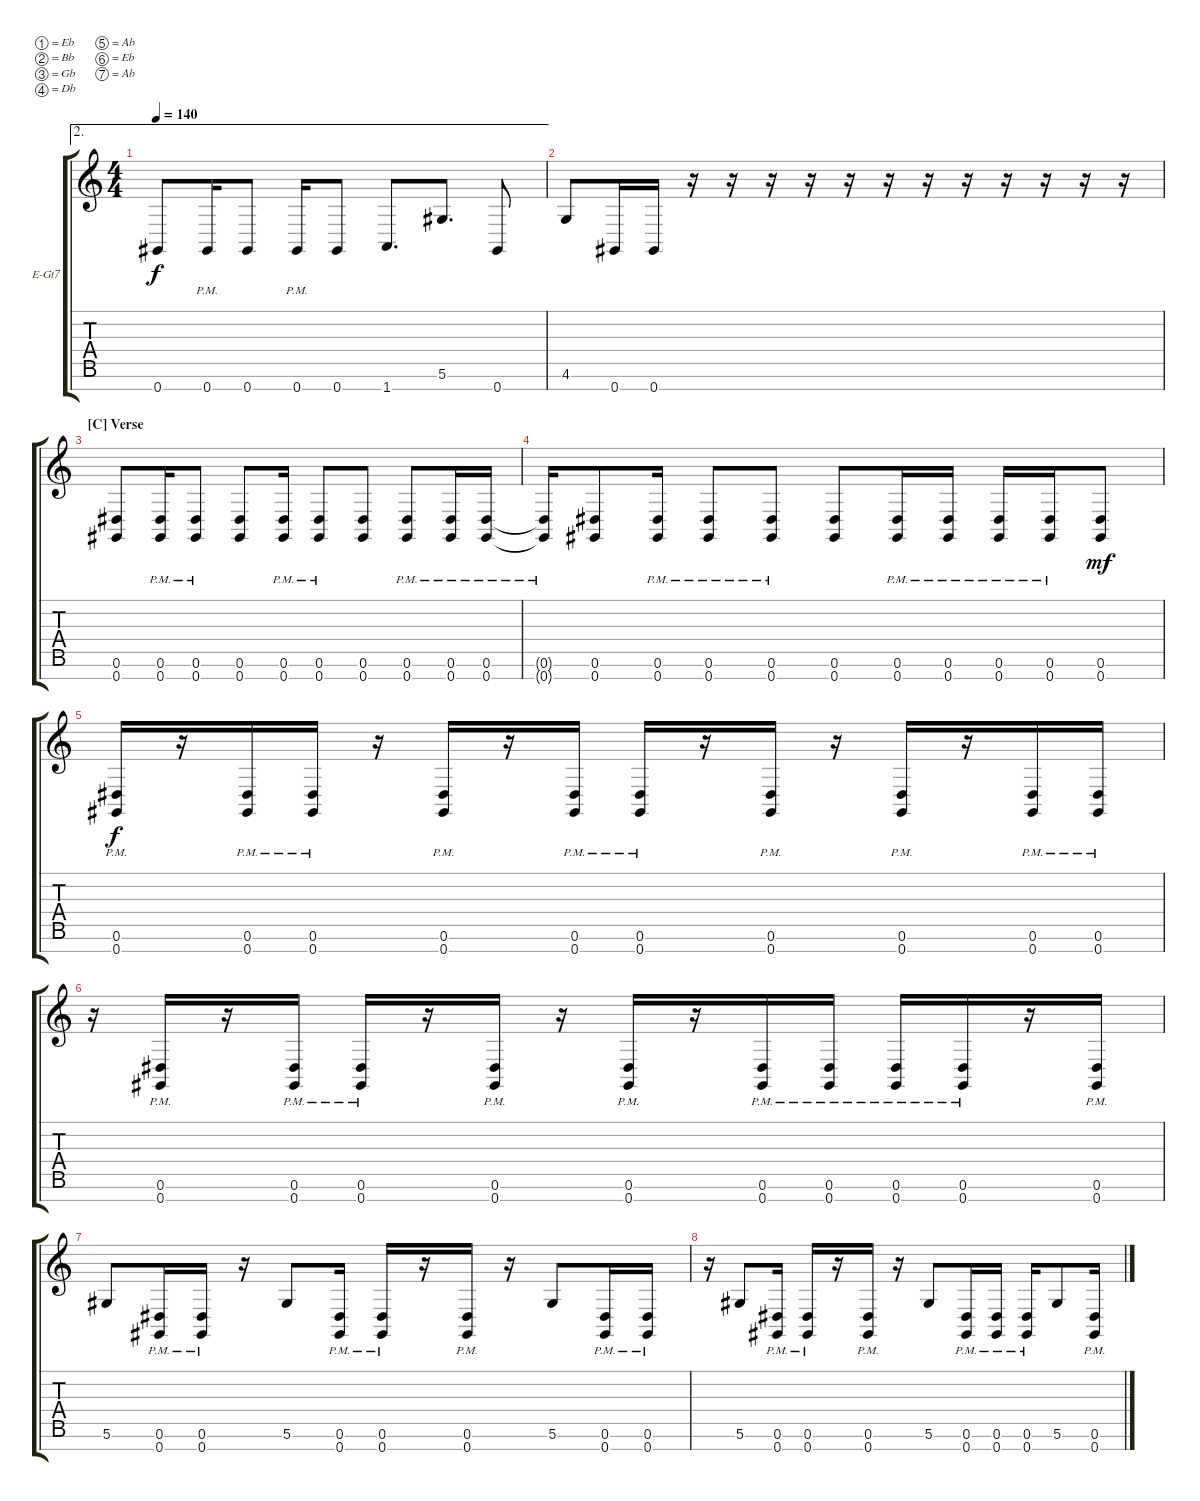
\bracketExtendMode groupsimilarinstruments
\firstSystemTrackNameOrientation horizontal
\otherSystemsTrackNameOrientation horizontal
\track ("Left Guitar" "E-Gt7") {instrument distortionguitar}
\staff {score tabs}
\tuning (Eb4 Bb3 Gb3 Db3 Ab2 Eb2 Ab1)
\ae 2
\ts (4 4)
\tempo 140
\clef g2
\ks c
0.7.8{dy f} 0.7{pm}.16 0.7.8 0.7{pm}.16 0.7.8 1.7.8{d} 5.6.8{d} 0.7.8 |
4.6.8 0.7.16 0.7.16 r.16 r.16 r.16 r.16 r.16 r.16 r.16 r.16 r.16 r.16 r.16 r.16 |
\section ("C" "Verse")
(0.7 0.6).8 (0.7{pm} 0.6{pm}).16 (0.7{pm} 0.6{pm}).8 (0.7 0.6).8 (0.7{pm} 0.6{pm}).16 (0.7{pm} 0.6{pm}).8 (0.7 0.6).8 (0.7{pm} 0.6{pm}).8 (0.7{pm} 0.6{pm}).16 (0.7{pm} 0.6{pm}).16 |
(0.7{pm t} 0.6{pm t}).16 (0.7 0.6).8 (0.6{pm} 0.7{pm}).16 (0.6{pm} 0.7{pm}).8 (0.7{pm} 0.6{pm}).8 (0.6 0.7).8 (0.7{pm} 0.6{pm}).16 (0.7{pm} 0.6{pm}).16 (0.7{pm} 0.6{pm}).16 (0.7{pm} 0.6{pm}).16 (0.6 0.7).8{dy mf} |
(0.7{pm} 0.6{pm}).16{dy f} r.16 (0.7{pm} 0.6{pm}).16 (0.7{pm} 0.6{pm}).16 r.16 (0.7{pm} 0.6{pm}).16 r.16 (0.7{pm} 0.6{pm}).16 (0.7{pm} 0.6{pm}).16 r.16 (0.7{pm} 0.6{pm}).16 r.16 (0.7{pm} 0.6{pm}).16 r.16 (0.7{pm} 0.6{pm}).16 (0.7{pm} 0.6{pm}).16 |
r.16 (0.7{pm} 0.6{pm}).16 r.16 (0.7{pm} 0.6{pm}).16 (0.7{pm} 0.6{pm}).16 r.16 (0.7{pm} 0.6{pm}).16 r.16 (0.7{pm} 0.6{pm}).16 r.16 (0.7{pm} 0.6{pm}).16 (0.7{pm} 0.6{pm}).16 (0.7{pm} 0.6{pm}).16 (0.7{pm} 0.6{pm}).16 r.16 (0.7{pm} 0.6{pm}).16 |
5.6.8 (0.7{pm} 0.6{pm}).16 (0.7{pm} 0.6{pm}).16 r.16 5.6.8 (0.7{pm} 0.6{pm}).16 (0.7{pm} 0.6{pm}).16 r.16 (0.7{pm} 0.6{pm}).16 r.16 5.6.8 (0.7{pm} 0.6{pm}).16 (0.7{pm} 0.6{pm}).16 |
r.16 5.6.8 (0.7{pm} 0.6{pm}).16 (0.7{pm} 0.6{pm}).16 r.16 (0.7{pm} 0.6{pm}).16 r.16 5.6.8 (0.7{pm} 0.6{pm}).16 (0.7{pm} 0.6{pm}).16 (0.7{pm} 0.6{pm}).16 5.6.8 (0.6{pm} 0.7{pm}).16
